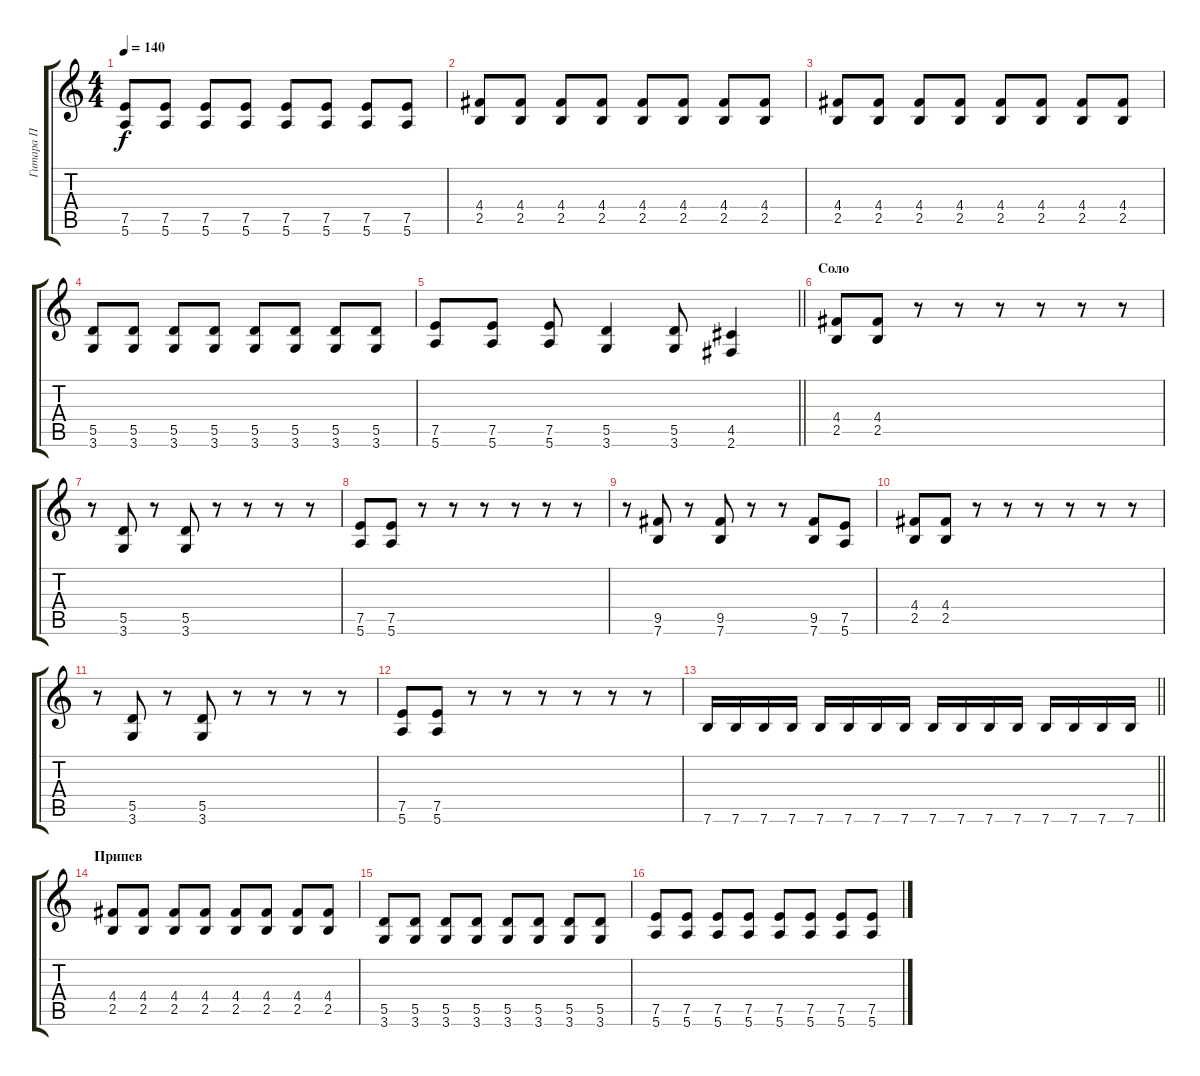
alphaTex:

\track ("Гитара П" "Гитара П") {instrument distortionguitar}
\staff {score tabs}
\tuning (E4 B3 G3 D3 A2 E2) {hide}
\ts (4 4)
\tempo 140
\clef g2
\ks c
(7.5 5.6).8{dy f} (7.5 5.6).8 (7.5 5.6).8 (7.5 5.6).8 (7.5 5.6).8 (7.5 5.6).8 (7.5 5.6).8 (7.5 5.6).8 |
(4.4 2.5).8 (4.4 2.5).8 (4.4 2.5).8 (4.4 2.5).8 (4.4 2.5).8 (4.4 2.5).8 (4.4 2.5).8 (4.4 2.5).8 |
(4.4 2.5).8 (4.4 2.5).8 (4.4 2.5).8 (4.4 2.5).8 (4.4 2.5).8 (4.4 2.5).8 (4.4 2.5).8 (4.4 2.5).8 |
(5.5 3.6).8 (5.5 3.6).8 (5.5 3.6).8 (5.5 3.6).8 (5.5 3.6).8 (5.5 3.6).8 (5.5 3.6).8 (5.5 3.6).8 |
\barLineRight lightlight
(7.5 5.6).8 (7.5 5.6).8 (7.5 5.6).8 (5.5 3.6).4 (5.5 3.6).8 (4.5 2.6).4 |
\section ("" "Соло")
(4.4 2.5).8 (4.4 2.5).8 r.8 r.8 r.8 r.8 r.8 r.8 |
r.8 (5.5 3.6).8 r.8 (5.5 3.6).8 r.8 r.8 r.8 r.8 |
(7.5 5.6).8 (7.5 5.6).8 r.8 r.8 r.8 r.8 r.8 r.8 |
r.8 (9.5 7.6).8 r.8 (9.5 7.6).8 r.8 r.8 (9.5 7.6).8 (7.5 5.6).8 |
(4.4 2.5).8 (4.4 2.5).8 r.8 r.8 r.8 r.8 r.8 r.8 |
r.8 (5.5 3.6).8 r.8 (5.5 3.6).8 r.8 r.8 r.8 r.8 |
(7.5 5.6).8 (7.5 5.6).8 r.8 r.8 r.8 r.8 r.8 r.8 |
\barLineRight lightlight
7.6.16 7.6.16 7.6.16 7.6.16 7.6.16 7.6.16 7.6.16 7.6.16 7.6.16 7.6.16 7.6.16 7.6.16 7.6.16 7.6.16 7.6.16 7.6.16 |
\section ("" "Припев")
(4.4 2.5).8{instrument distortionguitar} (4.4 2.5).8 (4.4 2.5).8 (4.4 2.5).8 (4.4 2.5).8 (4.4 2.5).8 (4.4 2.5).8 (4.4 2.5).8 |
(5.5 3.6).8 (5.5 3.6).8 (5.5 3.6).8 (5.5 3.6).8 (5.5 3.6).8 (5.5 3.6).8 (5.5 3.6).8 (5.5 3.6).8 |
(7.5 5.6).8 (7.5 5.6).8 (7.5 5.6).8 (7.5 5.6).8 (7.5 5.6).8 (7.5 5.6).8 (7.5 5.6).8 (7.5 5.6).8
